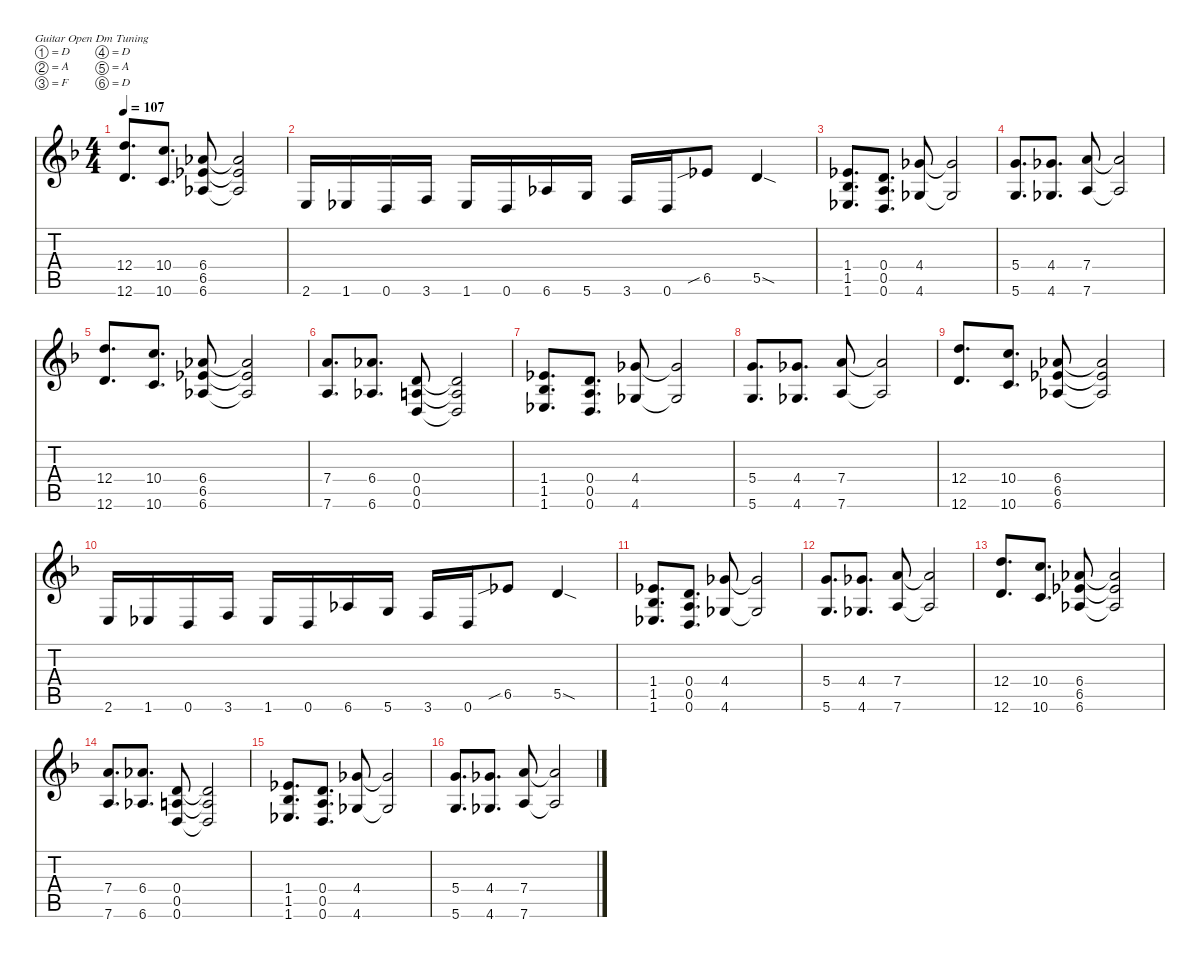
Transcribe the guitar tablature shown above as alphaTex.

\hideDynamics
\bracketExtendMode nobrackets
\singleTrackTrackNamePolicy hidden
\multiTrackTrackNamePolicy hidden
\firstSystemTrackNameMode fullname
\firstSystemTrackNameOrientation horizontal
\otherSystemsTrackNameOrientation horizontal
\track ("Guitar 1" "E-Gt") {defaultSystemsLayout 8 instrument distortionguitar}
\staff {score tabs}
\tuning (D4 A3 F3 D3 A2 D2)
\ts (4 4)
\tempo 107
\clef g2
\ks dminor
(12.4{acc forcenatural} 12.6{acc forcenatural}).8{d dy f beam Up} (10.4{acc forcenatural} 10.6{acc forcenatural}).8{d beam Up} (6.4{acc b} 6.5{acc b} 6.6{acc b}).8{beam Up} (6.4{t acc b} 6.5{t acc b} 6.6{t acc b}).2{beam Up} |
2.6{acc forcenatural}.16{beam Up} 1.6{acc b}.16{beam Up} 0.6{acc forcenatural}.16{beam Up} 3.6{acc forcenatural}.16{beam Up} 1.6{acc b}.16{beam Up} 0.6{acc forcenatural}.16{beam Up} 6.6{acc b}.16{beam Up} 5.6{acc forcenatural}.16{beam Up} 3.6{acc forcenatural}.16{beam Up} 0.6{acc forcenatural}.16{beam Up} 6.5{sib acc b}.8{beam Up} 5.5{sod acc forcenatural}.4{beam Up} |
(1.4{acc b} 1.5{acc b} 1.6{acc b}).8{d beam Up} (0.4{acc forcenatural} 0.5{acc forcenatural} 0.6{acc forcenatural}).8{d beam Up} (4.4{acc b} 4.6{acc b}).8{beam Up} (4.4{t acc b} 4.6{t acc b}).2{beam Up} |
(5.4{acc forcenatural} 5.6{acc forcenatural}).8{d beam Up} (4.4{acc b} 4.6{acc b}).8{d beam Up} (7.4{acc forcenatural} 7.6{acc forcenatural}).8{beam Up} (7.4{t acc forcenatural} 7.6{t acc forcenatural}).2{beam Up} |
(12.4{acc forcenatural} 12.6{acc forcenatural}).8{d beam Up} (10.4{acc forcenatural} 10.6{acc forcenatural}).8{d beam Up} (6.4{acc b} 6.5{acc b} 6.6{acc b}).8{beam Up} (6.4{t acc b} 6.5{t acc b} 6.6{t acc b}).2{beam Up} |
(7.4{acc forcenatural} 7.6{acc forcenatural}).8{d beam Up} (6.4{acc b} 6.6{acc b}).8{d beam Up} (0.4{acc forcenatural} 0.5{acc forcenatural} 0.6{acc forcenatural}).8{beam Up} (0.4{t acc forcenatural} 0.5{t acc forcenatural} 0.6{t acc forcenatural}).2{beam Up} |
(1.4{acc b} 1.5{acc b} 1.6{acc b}).8{d beam Up} (0.4{acc forcenatural} 0.5{acc forcenatural} 0.6{acc forcenatural}).8{d beam Up} (4.4{acc b} 4.6{acc b}).8{beam Up} (4.4{t acc b} 4.6{t acc b}).2{beam Up} |
(5.4{acc forcenatural} 5.6{acc forcenatural}).8{d beam Up} (4.4{acc b} 4.6{acc b}).8{d beam Up} (7.4{acc forcenatural} 7.6{acc forcenatural}).8{beam Up} (7.4{t acc forcenatural} 7.6{t acc forcenatural}).2{beam Up} |
(12.4{acc forcenatural} 12.6{acc forcenatural}).8{d beam Up} (10.4{acc forcenatural} 10.6{acc forcenatural}).8{d beam Up} (6.4{acc b} 6.5{acc b} 6.6{acc b}).8{beam Up} (6.4{t acc b} 6.5{t acc b} 6.6{t acc b}).2{beam Up} |
2.6{acc forcenatural}.16{beam Up} 1.6{acc b}.16{beam Up} 0.6{acc forcenatural}.16{beam Up} 3.6{acc forcenatural}.16{beam Up} 1.6{acc b}.16{beam Up} 0.6{acc forcenatural}.16{beam Up} 6.6{acc b}.16{beam Up} 5.6{acc forcenatural}.16{beam Up} 3.6{acc forcenatural}.16{beam Up} 0.6{acc forcenatural}.16{beam Up} 6.5{sib acc b}.8{beam Up} 5.5{sod acc forcenatural}.4{beam Up} |
(1.4{acc b} 1.5{acc b} 1.6{acc b}).8{d beam Up} (0.4{acc forcenatural} 0.5{acc forcenatural} 0.6{acc forcenatural}).8{d beam Up} (4.4{acc b} 4.6{acc b}).8{beam Up} (4.4{t acc b} 4.6{t acc b}).2{beam Up} |
(5.4{acc forcenatural} 5.6{acc forcenatural}).8{d beam Up} (4.4{acc b} 4.6{acc b}).8{d beam Up} (7.4{acc forcenatural} 7.6{acc forcenatural}).8{beam Up} (7.4{t acc forcenatural} 7.6{t acc forcenatural}).2{beam Up} |
(12.4{acc forcenatural} 12.6{acc forcenatural}).8{d beam Up} (10.4{acc forcenatural} 10.6{acc forcenatural}).8{d beam Up} (6.4{acc b} 6.5{acc b} 6.6{acc b}).8{beam Up} (6.4{t acc b} 6.5{t acc b} 6.6{t acc b}).2{beam Up} |
(7.4{acc forcenatural} 7.6{acc forcenatural}).8{d beam Up} (6.4{acc b} 6.6{acc b}).8{d beam Up} (0.4{acc forcenatural} 0.5{acc forcenatural} 0.6{acc forcenatural}).8{beam Up} (0.4{t acc forcenatural} 0.5{t acc forcenatural} 0.6{t acc forcenatural}).2{beam Up} |
(1.4{acc b} 1.5{acc b} 1.6{acc b}).8{d beam Up} (0.4{acc forcenatural} 0.5{acc forcenatural} 0.6{acc forcenatural}).8{d beam Up} (4.4{acc b} 4.6{acc b}).8{beam Up} (4.4{t acc b} 4.6{t acc b}).2{beam Up} |
(5.4{acc forcenatural} 5.6{acc forcenatural}).8{d beam Up} (4.4{acc b} 4.6{acc b}).8{d beam Up} (7.4{acc forcenatural} 7.6{acc forcenatural}).8{beam Up} (7.4{t acc forcenatural} 7.6{t acc forcenatural}).2{beam Up}
